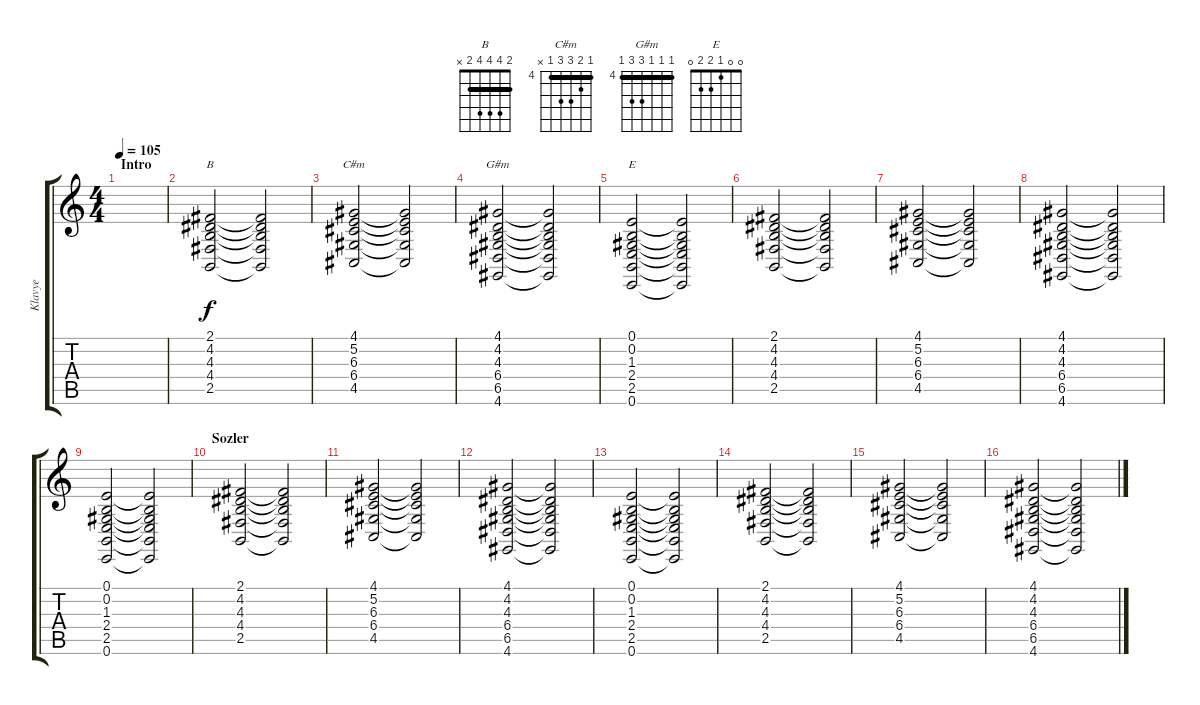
\track ("Klavye" "Klavye") {instrument rockorgan}
\staff {score tabs}
\tuning (E4 B3 G3 D3 A2 E2) {hide}
\chord ("B" 2 4 4 4 2 x) {barre 2}
\chord ("C#m" 4 5 6 6 4 x) {firstfret 4 barre 4}
\chord ("G#m" 4 4 4 6 6 4) {firstfret 4 barre 4}
\chord ("E" 0 0 1 2 2 0)
\ts (4 4)
\section ("" "Intro")
\tempo 105
\clef g2
\ks c
|
(2.1 4.2 4.3 4.4 2.5).2{ch "B"} (2.1{t} 4.2{t} 4.3{t} 4.4{t} 2.5{t}).2 |
(4.1 5.2 6.3 6.4 4.5).2{ch "C#m"} (4.1{t} 5.2{t} 6.3{t} 6.4{t} 4.5{t}).2 |
(4.1 4.2 4.3 6.4 6.5 4.6).2{ch "G#m"} (4.1{t} 4.2{t} 4.3{t} 6.4{t} 6.5{t} 4.6{t}).2 |
(0.1 0.2 1.3 2.4 2.5 0.6).2{ch "E"} (0.1{t} 0.2{t} 1.3{t} 2.4{t} 2.5{t} 0.6{t}).2 |
(2.1 4.2 4.3 4.4 2.5).2 (2.1{t} 4.2{t} 4.3{t} 4.4{t} 2.5{t}).2 |
(4.1 5.2 6.3 6.4 4.5).2 (4.1{t} 5.2{t} 6.3{t} 6.4{t} 4.5{t}).2 |
(4.1 4.2 4.3 6.4 6.5 4.6).2 (4.1{t} 4.2{t} 4.3{t} 6.4{t} 6.5{t} 4.6{t}).2 |
(0.1 0.2 1.3 2.4 2.5 0.6).2 (0.1{t} 0.2{t} 1.3{t} 2.4{t} 2.5{t} 0.6{t}).2 |
\section ("" "Sozler")
(2.1 4.2 4.3 4.4 2.5).2 (2.1{t} 4.2{t} 4.3{t} 4.4{t} 2.5{t}).2 |
(4.1 5.2 6.3 6.4 4.5).2 (4.1{t} 5.2{t} 6.3{t} 6.4{t} 4.5{t}).2 |
(4.1 4.2 4.3 6.4 6.5 4.6).2 (4.1{t} 4.2{t} 4.3{t} 6.4{t} 6.5{t} 4.6{t}).2 |
(0.1 0.2 1.3 2.4 2.5 0.6).2 (0.1{t} 0.2{t} 1.3{t} 2.4{t} 2.5{t} 0.6{t}).2 |
(2.1 4.2 4.3 4.4 2.5).2 (2.1{t} 4.2{t} 4.3{t} 4.4{t} 2.5{t}).2 |
(4.1 5.2 6.3 6.4 4.5).2 (4.1{t} 5.2{t} 6.3{t} 6.4{t} 4.5{t}).2 |
(4.1 4.2 4.3 6.4 6.5 4.6).2 (4.1{t} 4.2{t} 4.3{t} 6.4{t} 6.5{t} 4.6{t}).2
